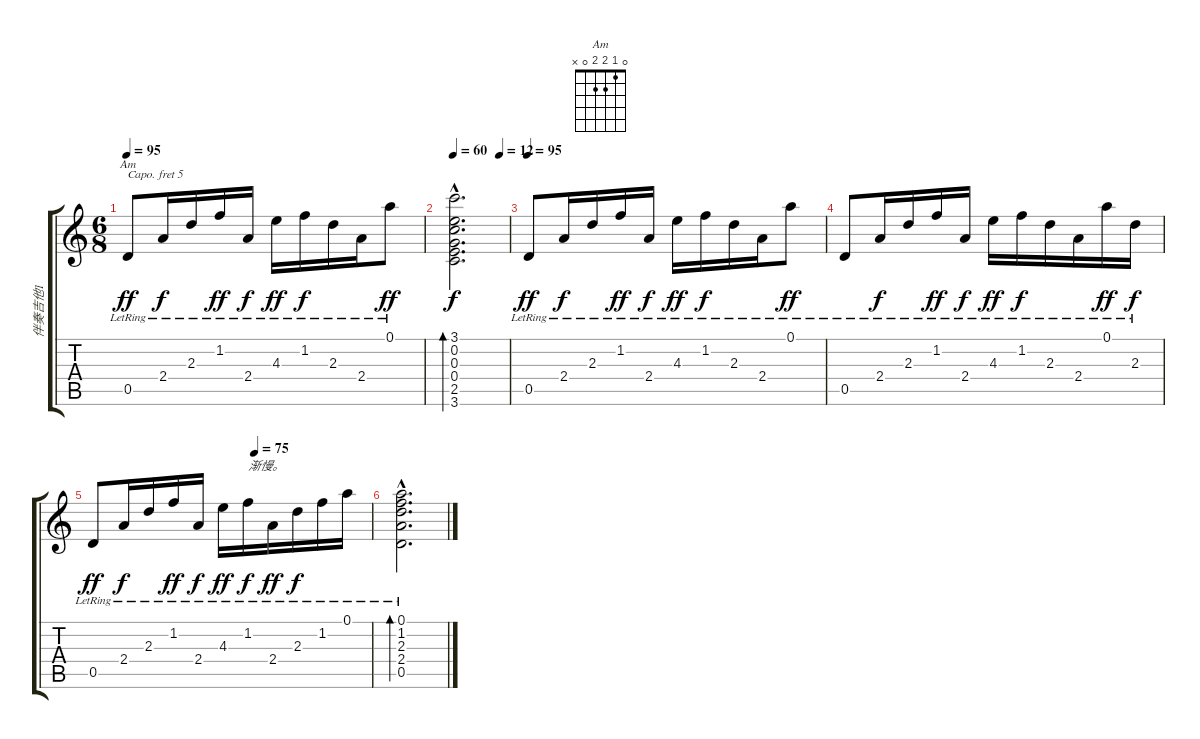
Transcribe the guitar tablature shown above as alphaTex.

\track ("伴奏吉他1" "伴奏吉他1") {instrument acousticguitarsteel}
\staff {score tabs}
\capo 5
\tuning (E4 B3 G3 D3 A2 E2) {hide}
\chord ("Am" 0 1 2 2 0 x)
\ts (6 8)
\tempo 95
\clef g2
\ks c
0.5{lr}.8{ch "Am" dy ff} 2.4{lr}.16{dy f} 2.3{lr}.16 1.2{lr}.16{dy ff} 2.4{lr}.16{dy f} 4.3{lr}.16{dy ff} 1.2{lr}.16{dy f} 2.3{lr}.16 2.4{lr}.16 0.1{lr}.8{dy ff} |
\tempo 60
\tempo (12 0.8333333333333334)
(3.1{hac} 0.2{hac} 0.3{hac} 0.4{hac} 2.5{hac} 3.6{hac}).2{d bd 240 dy f} |
\tempo 95
0.5{lr}.8{dy ff} 2.4{lr}.16{dy f} 2.3{lr}.16 1.2{lr}.16{dy ff} 2.4{lr}.16{dy f} 4.3{lr}.16{dy ff} 1.2{lr}.16{dy f} 2.3{lr}.16 2.4{lr}.16 0.1{lr}.8{dy ff} |
0.5{lr}.8 2.4{lr}.16{dy f} 2.3{lr}.16 1.2{lr}.16{dy ff} 2.4{lr}.16{dy f} 4.3{lr}.16{dy ff} 1.2{lr}.16{dy f} 2.3{lr}.16 2.4{lr}.16 0.1{lr}.16{dy ff} 2.3{lr}.16{dy f} |
\tempo (75 0.5833333333333334)
0.5{lr}.8{dy ff} 2.4{lr}.16{dy f} 2.3{lr}.16 1.2{lr}.16{dy ff} 2.4{lr}.16{dy f} 4.3{lr}.16{dy ff} 1.2{lr}.16{txt "渐慢。" dy f} 2.4{lr}.16{dy ff} 2.3{lr}.16{dy f} 1.2{lr}.16 0.1{lr}.16 |
(0.1{hac lr} 1.2{hac lr} 2.3{hac lr} 2.4{hac lr} 0.5{hac lr}).2{d bd 240}
